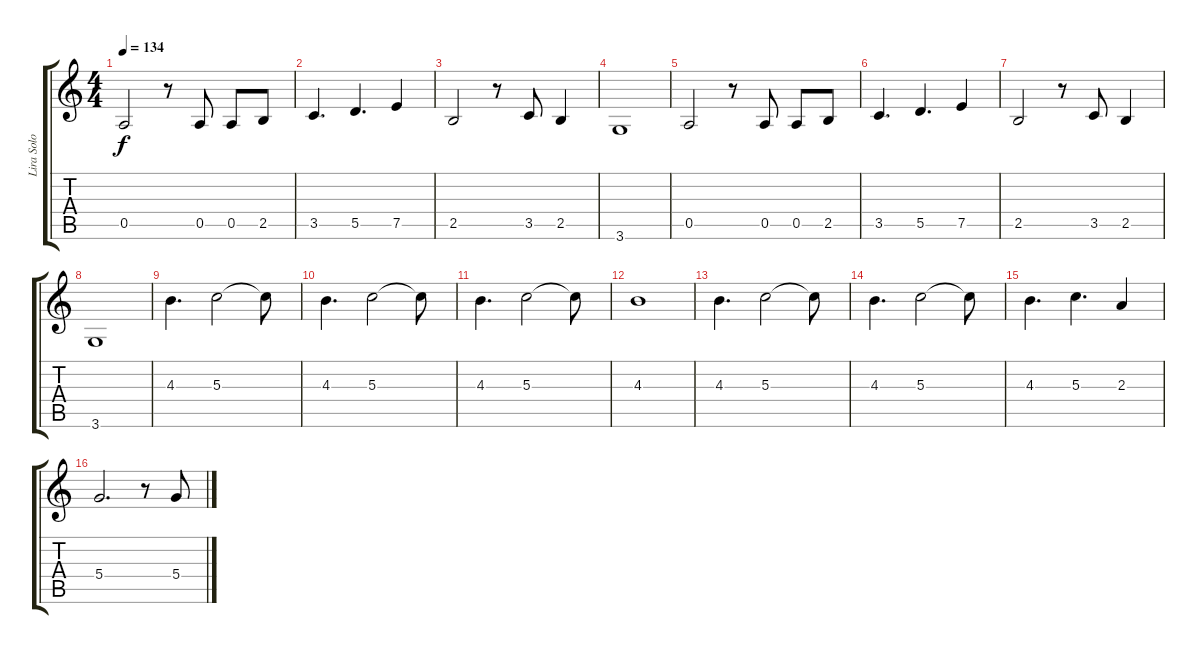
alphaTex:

\track ("Lira Solo" "Lira Solo") {instrument overdrivenguitar}
\staff {score tabs}
\tuning (E4 B3 G3 D3 A2 E2) {hide}
\ts (4 4)
\tempo 134
\clef g2
\ks c
0.5.2{dy f} r.8 0.5.8 0.5.8 2.5.8 |
3.5.4{d} 5.5.4{d} 7.5.4 |
2.5.2 r.8 3.5.8 2.5.4 |
3.6.1 |
0.5.2 r.8 0.5.8 0.5.8 2.5.8 |
3.5.4{d} 5.5.4{d} 7.5.4 |
2.5.2 r.8 3.5.8 2.5.4 |
3.6.1 |
4.3.4{d volume 16} 5.3.2 5.3{t}.8 |
4.3.4{d} 5.3.2 5.3{t}.8 |
4.3.4{d} 5.3.2 5.3{t}.8 |
4.3.1 |
4.3.4{d volume 16} 5.3.2 5.3{t}.8 |
4.3.4{d} 5.3.2 5.3{t}.8 |
4.3.4{d} 5.3.4{d} 2.3.4 |
5.4.2{d} r.8 5.4.8
